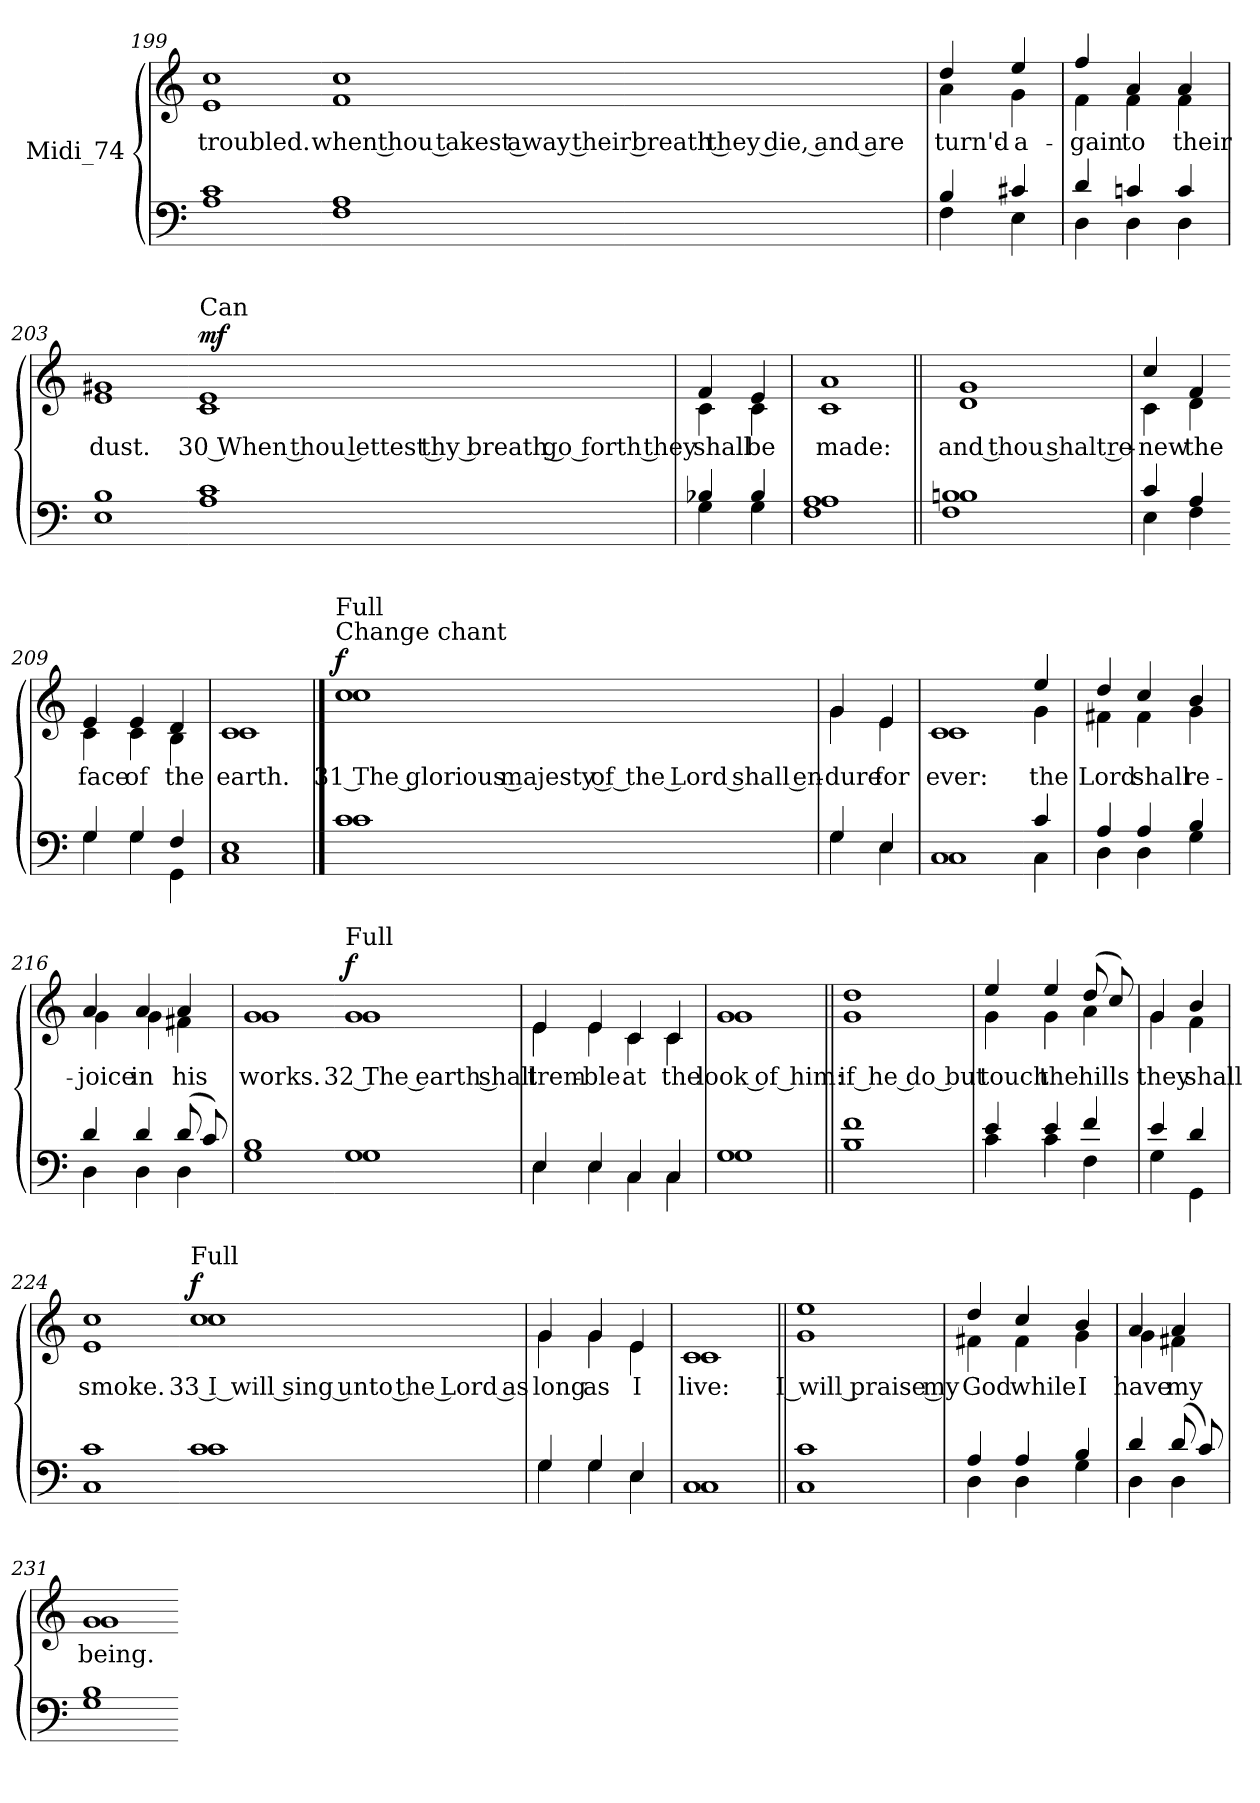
**kern	**kern	**text	**dynam
*part2	*part1	*part1	*part1
*staff2	*staff1	*staff1	*staff1
*I"Midi_74	*I"Midi_74	*	*
*clefF4	*clefG2	*	*
*k[]	*k[]	*	*
*C:	*C:	*	*
=199	=199	=199	=199
*^	*	*	*
!	!	!	!LO:LY:b	!
*	*	*^	*	*
1c	1A	1cc	1e	troubled.	.
!!LO:LB:g=z	!!
=200-	=200-	=200-	=200-	=200-	=200-
!	!	!	!	!LO:LY:b	!
1A	1F	1cc	1f	when thou takest away their breath they die, and are	.
=201	=201	=201	=201	=201	=201
!	!	!	!	!LO:LY:b	!
4B	4F	4dd	4a	turn'd-	.
!	!	!	!	!LO:LY:b	!
4c#X	4E	4ee	4g	-a-	.
=202	=202	=202	=202	=202	=202
!	!	!	!	!LO:LY:b	!
4d	4D	4ff	4f	-gain	.
!	!	!	!	!LO:LY:b	!
4cn	4D	4a	4f	to	.
!	!	!	!	!LO:LY:b	!
4c	4D	4a	4f	their	.
=203	=203	=203	=203	=203	=203
!	!	!	!	!LO:LY:b	!
1B	1E	1g#X	1e	dust.	.
!!LO:LB:g=z	!!
=204-	=204-	=204-	=204-	=204-	=204-
!	!	!LO:TX:a:t=Can	!	!	!
!	!	!	!	!LO:LY:b	!LO:DY:b
1c	1A	1e	1c	30 When thou lettest thy breath go forth they	mf
=205	=205	=205	=205	=205	=205
!	!	!	!	!LO:LY:b	!
4B-X	4G	4f	4c	shall	.
!	!	!	!	!LO:LY:b	!
4B-	4G	4e	4c	be	.
=206	=206	=206	=206	=206	=206
!	!	!	!	!LO:LY:b	!
1A	1F 1A	1a	1c	made:	.
=207||	=207||	=207||	=207||	=207||	=207||
!	!	!	!	!LO:LY:b	!
1Bn	1F 1B	1g	1d	and thou shalt re-	.
=208	=208	=208	=208	=208	=208
!	!	!	!	!LO:LY:b	!
4c	4E	4cc	4c	-new	.
!	!	!	!	!LO:LY:b	!
4A	4F	4f	4d	the	.
!!LO:LB:g=z	!!
=209-	=209-	=209-	=209-	=209-	=209-
!	!	!	!	!LO:LY:b	!
4G	4G	4e	4c	face	.
!	!	!	!	!LO:LY:b	!
4G	4G	4e	4c	of	.
!	!	!	!	!LO:LY:b	!
4F	4GG	4d	4B	the	.
=210	=210	=210	=210	=210	=210
!	!	!	!	!LO:LY:b	!
1E	1C	1c	1c	earth.	.
==211	==211	==211	==211	==211	==211
!	!	!LO:TX:a:t=Change chant	!	!	!
!	!	!LO:TX:a:t=Full	!	!	!
!	!	!	!	!LO:LY:b	!LO:DY:b
1c	1c	1cc	1cc	31 The glorious majesty of the Lord shall en-	f
=212	=212	=212	=212	=212	=212
!	!	!	!	!LO:LY:b	!
4G	4G	4g	4g	-dure	.
!	!	!	!	!LO:LY:b	!
4E	4E	4e	4e	for	.
=213	=213	=213	=213	=213	=213
!	!	!	!	!LO:LY:b	!
1C	1C	1c	1c	ever:	.
!!LO:LB:g=z	!!
=214-	=214-	=214-	=214-	=214-	=214-
!	!	!	!	!LO:LY:b	!
4c	4C	4ee	4g	the	.
=215	=215	=215	=215	=215	=215
!	!	!	!	!LO:LY:b	!
4A	4D	4dd	4f#X	Lord	.
!	!	!	!	!LO:LY:b	!
4A	4D	4cc	4f#	shall	.
!	!	!	!	!LO:LY:b	!
4B	4G	4b	4g	re-	.
=216	=216	=216	=216	=216	=216
!	!	!	!	!LO:LY:b	!
4d	4D	4a	4g	-joice	.
!	!	!	!	!LO:LY:b	!
4d	4D	4a	4g	in	.
!	!	!	!	!LO:LY:b	!
(>8d	4D	4a	4f#X	his	.
8c)	.	.	.	.	.
=217	=217	=217	=217	=217	=217
!	!	!	!	!LO:LY:b	!
1B	1G	1g	1g	works.	.
!!LO:LB:g=z	!!
=218-	=218-	=218-	=218-	=218-	=218-
!	!	!LO:TX:a:t=Full	!	!	!
!	!	!	!	!LO:LY:b	!LO:DY:b
1G	1G	1g	1g	32 The earth shall	f
=219	=219	=219	=219	=219	=219
!	!	!	!	!LO:LY:b	!
4E	4E	4e	4e	trem-	.
!	!	!	!	!LO:LY:b	!
4E	4E	4e	4e	-ble	.
!	!	!	!	!LO:LY:b	!
4C	4C	4c	4c	at	.
!	!	!	!	!LO:LY:b	!
4C	4C	4c	4c	the	.
=220	=220	=220	=220	=220	=220
!	!	!	!	!LO:LY:b	!
1G	1G	1g	1g	look of him:	.
=221||	=221||	=221||	=221||	=221||	=221||
!	!	!	!	!LO:LY:b	!
1f	1B	1dd	1g	if he do but	.
=222	=222	=222	=222	=222	=222
!	!	!	!	!LO:LY:b	!
4e	4c	4ee	4g	touch	.
!	!	!	!	!LO:LY:b	!
4e	4c	4ee	4g	the	.
!	!	!	!	!LO:LY:b	!
4f	4F	(>8dd	4a	hills	.
.	.	8cc)	.	.	.
=223	=223	=223	=223	=223	=223
!	!	!	!	!LO:LY:b	!
4e	4G	4g	4g	they	.
!	!	!	!	!LO:LY:b	!
4d	4GG	4b	4f	shall	.
=224	=224	=224	=224	=224	=224
!	!	!	!	!LO:LY:b	!
1c	1C	1cc	1e	smoke.	.
!!LO:LB:g=z	!!
=225-	=225-	=225-	=225-	=225-	=225-
!	!	!LO:TX:a:t=Full	!	!	!
!	!	!	!	!LO:LY:b	!LO:DY:b
1c	1c	1cc	1cc	33 I will sing unto the Lord as	f
=226	=226	=226	=226	=226	=226
!	!	!	!	!LO:LY:b	!
4G	4G	4g	4g	long	.
!	!	!	!	!LO:LY:b	!
4G	4G	4g	4g	as	.
!	!	!	!	!LO:LY:b	!
4E	4E	4e	4e	I	.
=227	=227	=227	=227	=227	=227
!	!	!	!	!LO:LY:b	!
1C	1C	1c	1c	live:	.
=228||	=228||	=228||	=228||	=228||	=228||
!	!	!	!	!LO:LY:b	!
1c	1C	1ee	1g	I will praise my	.
=229	=229	=229	=229	=229	=229
!	!	!	!	!LO:LY:b	!
4A	4D	4dd	4f#X	God	.
!	!	!	!	!LO:LY:b	!
4A	4D	4cc	4f#	while	.
!	!	!	!	!LO:LY:b	!
4B	4G	4b	4g	I	.
=230	=230	=230	=230	=230	=230
!	!	!	!	!LO:LY:b	!
4d	4D	4a	4g	have	.
!	!	!	!	!LO:LY:b	!
(>8d	4D	4a	4f#X	my	.
8c)	.	.	.	.	.
=231	=231	=231	=231	=231	=231
!	!	!	!	!LO:LY:b	!
1B	1G	1g	1g	being.	.
*v	*v	*	*	*	*
*	*v	*v	*	*
=-	=-	=-	=-
*-	*-	*-	*-
